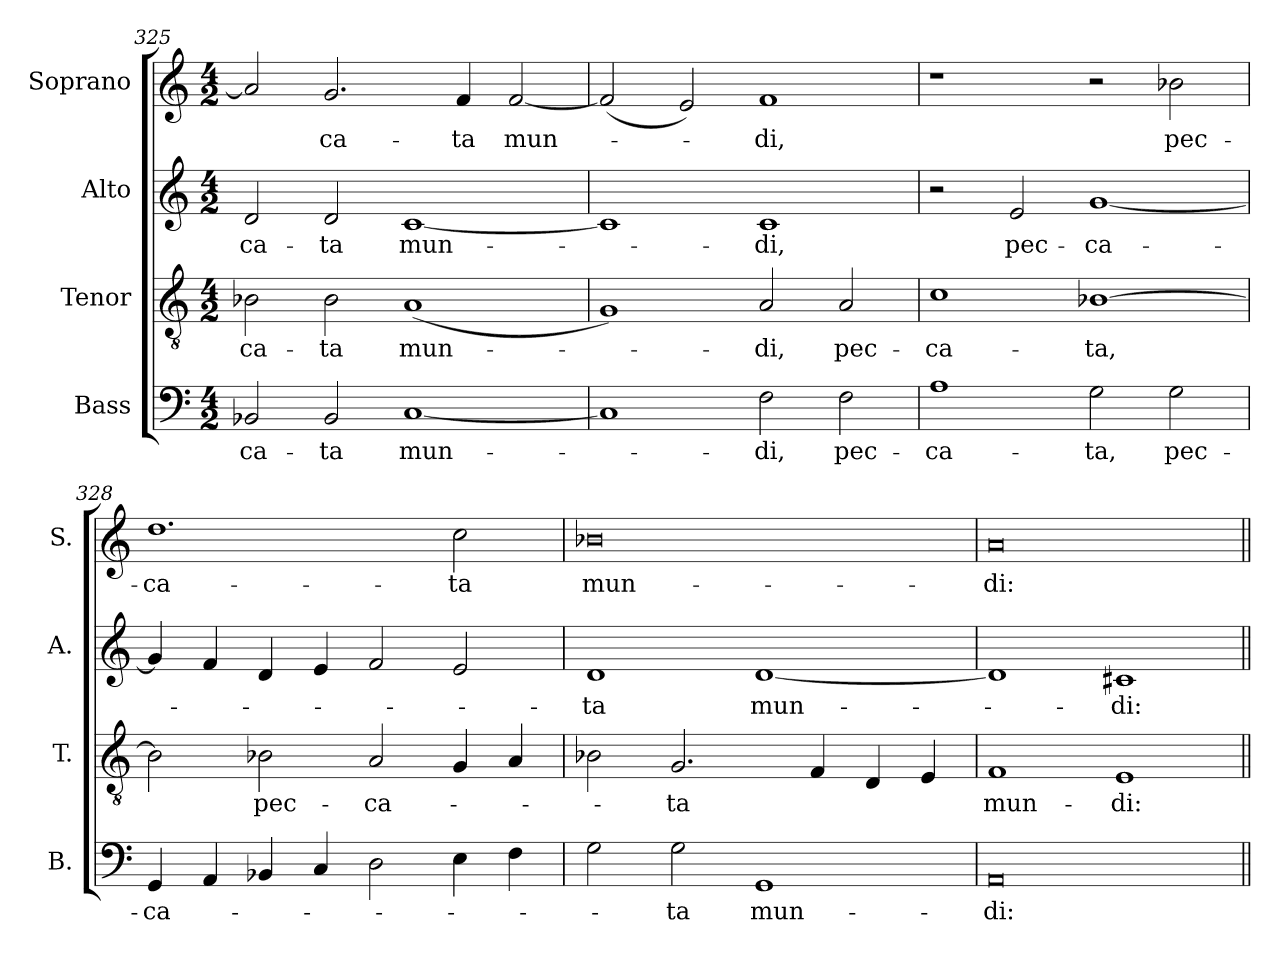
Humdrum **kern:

**kern	**text	**kern	**text	**kern	**text	**kern	**text
*part4	*part4	*part3	*part3	*part2	*part2	*part1	*part1
*staff4	*staff4	*staff3	*staff3	*staff2	*staff2	*staff1	*staff1
*I"Bass	*	*I"Tenor	*	*I"Alto	*	*I"Soprano	*
*I'B.	*	*I'T.	*	*I'A.	*	*I'S.	*
*clefF4	*	*clefGv2	*	*clefG2	*	*clefG2	*
*	*	*ITrd7c12	*	*	*	*	*
*k[]	*	*k[]	*	*k[]	*	*k[]	*
*C:	*	*C:	*	*C:	*	*C:	*
*M4/2	*	*M4/2	*	*M4/2	*	*M4/2	*
=325	=325	=325	=325	=325	=325	=325	=325
!	!LO:LY:b:color=#000000	!	!	!	!	!	!
!	!	!	!LO:LY:b:color=#000000	!	!	!	!
!	!	!	!	!	!LO:LY:b:color=#000000	!	!
2BB-Xi/	-ca-	2BB-Xi\	-ca-	2di/	-ca-	2ai/]	.
!	!LO:LY:b:color=#000000	!	!	!	!	!	!
!	!	!	!LO:LY:b:color=#000000	!	!	!	!
!	!	!	!	!	!LO:LY:b:color=#000000	!	!
!	!	!	!	!	!	!	!LO:LY:b:color=#000000
2BB-i/	-ta	2BB-i\	-ta	2di/	-ta	2.gi/	-ca-
!	!LO:LY:b:color=#000000	!	!	!	!	!	!
!	!	!	!LO:LY:b:color=#000000	!	!	!	!
!	!	!	!	!	!LO:LY:b:color=#000000	!	!
[1Ci	mun-	(1AAi	mun-	[1ci	mun-	.	.
!	!	!	!	!	!	!	!LO:LY:b:color=#000000
.	.	.	.	.	.	4fi/	-ta
!	!	!	!	!	!	!	!LO:LY:b:color=#000000
.	.	.	.	.	.	[2fi/	mun-
=326	=326	=326	=326	=326	=326	=326	=326
1Ci]	.	1GGi)	.	1ci]	.	(2fi/]	.
.	.	.	.	.	.	2ei/)	.
!	!LO:LY:b:color=#000000	!	!	!	!	!	!
!	!	!	!LO:LY:b:color=#000000	!	!	!	!
!	!	!	!	!	!LO:LY:b:color=#000000	!	!
!	!	!	!	!	!	!	!LO:LY:b:color=#000000
2Fi\	-di,	2AAi/	-di,	1ci	-di,	1fi	-di,
!	!LO:LY:b:color=#000000	!	!	!	!	!	!
!	!	!	!LO:LY:b:color=#000000	!	!	!	!
2Fi\	pec-	2AAi/	pec-	.	.	.	.
=327	=327	=327	=327	=327	=327	=327	=327
!	!LO:LY:b:color=#000000	!	!	!	!	!	!
!	!	!	!LO:LY:b:color=#000000	!	!	!	!
1Ai	-ca-	1Ci	-ca-	2r	.	1r	.
!	!	!	!	!	!LO:LY:b:color=#000000	!	!
.	.	.	.	2ei/	pec-	.	.
!	!LO:LY:b:color=#000000	!	!	!	!	!	!
!	!	!	!LO:LY:b:color=#000000	!	!	!	!
!	!	!	!	!	!LO:LY:b:color=#000000	!	!
2Gi\	-ta,	[1BB-Xi	-ta,	[1gi	-ca-	2r	.
!	!LO:LY:b:color=#000000	!	!	!	!	!	!
!	!	!	!	!	!	!	!LO:LY:b:color=#000000
2Gi\	pec-	.	.	.	.	2b-Xi\	pec-
=328	=328	=328	=328	=328	=328	=328	=328
!	!LO:LY:b:color=#000000	!	!	!	!	!	!
!	!	!	!	!	!	!	!LO:LY:b:color=#000000
4GGi/	-ca-	2BB-i\]	.	4gi/]	.	1.ddi	-ca-
4AAi/	.	.	.	4fi/	.	.	.
!	!	!	!LO:LY:b:color=#000000	!	!	!	!
4BB-Xi/	.	2BB-Xi\	pec-	4di/	.	.	.
4Ci/	.	.	.	4ei/	.	.	.
!	!	!	!LO:LY:b:color=#000000	!	!	!	!
2Di\	.	2AAi/	-ca-	2fi/	.	.	.
!	!	!	!	!	!	!	!LO:LY:b:color=#000000
4Ei\	.	4GGi/	.	2ei/	.	2cci\	-ta
4Fi\	.	4AAi/	.	.	.	.	.
=329	=329	=329	=329	=329	=329	=329	=329
!	!	!	!	!	!LO:LY:b:color=#000000	!	!
!	!	!	!	!	!	!	!LO:LY:b:color=#000000
2Gi\	.	2BB-Xi\	.	1di	-ta	0b-Xi	mun-
!	!LO:LY:b:color=#000000	!	!	!	!	!	!
!	!	!	!LO:LY:b:color=#000000	!	!	!	!
2Gi\	-ta	2.GGi/	-ta	.	.	.	.
!	!LO:LY:b:color=#000000	!	!	!	!	!	!
!	!	!	!	!	!LO:LY:b:color=#000000	!	!
1GGi	mun-	.	.	[1di	mun-	.	.
.	.	4FFi/	.	.	.	.	.
.	.	4DDi/	.	.	.	.	.
.	.	4EEi/	.	.	.	.	.
!!LO:PB:g=z
=330	=330	=330	=330	=330	=330	=330	=330
!	!LO:LY:b:color=#000000	!	!	!	!	!	!
!	!	!	!LO:LY:b:color=#000000	!	!	!	!
!	!	!	!	!	!	!	!LO:LY:b:color=#000000
0AAi	-di:	1FFi	mun-	1di]	.	0ai	-di:
!	!	!	!LO:LY:b:color=#000000	!	!	!	!
!	!	!	!	!	!LO:LY:b:color=#000000	!	!
.	.	1EEi	-di:	1c#Xi	-di:	.	.
=||	=||	=||	=||	=||	=||	=||	=||
*-	*-	*-	*-	*-	*-	*-	*-
